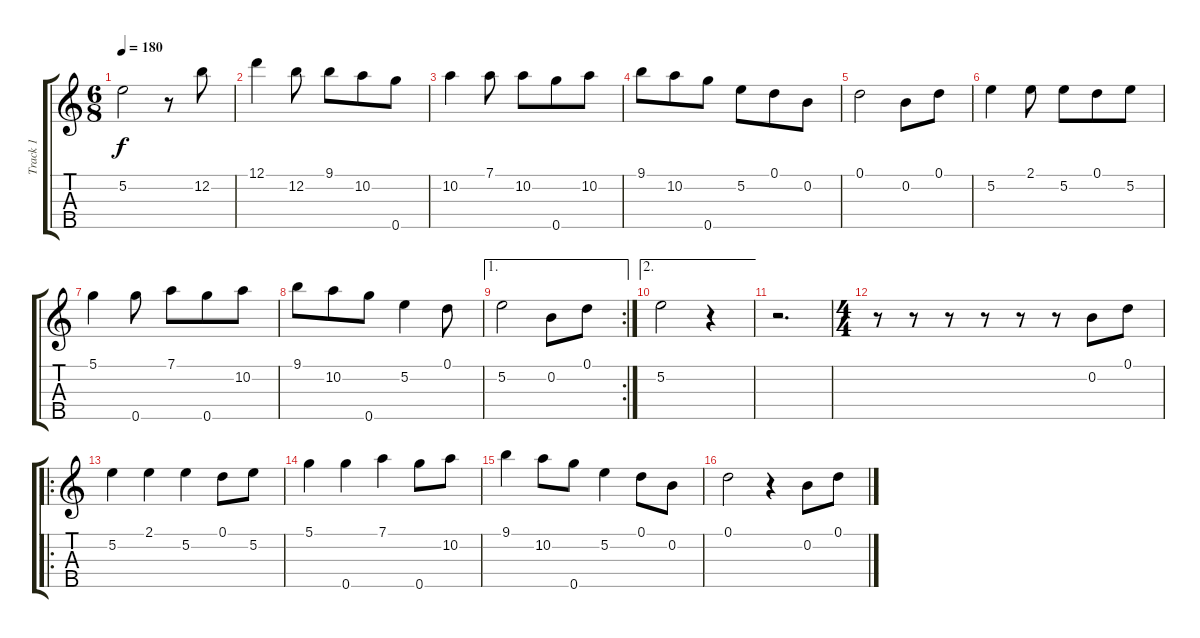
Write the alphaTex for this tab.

\track ("Track 1" "Track 1") {instrument banjo}
\staff {score tabs}
\tuning (D4 B3 G3 D3 G4) {hide}
\displaytranspose 12
\ts (6 8)
\tempo 180
\clef g2
\ks c
5.2.2{dy f} r.8 12.2.8 |
12.1.4 12.2.8 9.1.8 10.2.8 0.5.8 |
10.2.4 7.1.8 10.2.8 0.5.8 10.2.8 |
9.1.8 10.2.8 0.5.8 5.2.8 0.1.8 0.2.8 |
0.1.2 0.2.8 0.1.8 |
5.2.4 2.1.8 5.2.8 0.1.8 5.2.8 |
5.1.4 0.5.8 7.1.8 0.5.8 10.2.8 |
9.1.8 10.2.8 0.5.8 5.2.4 0.1.8 |
\ae 1
\rc 2
5.2.2 0.2.8 0.1.8 |
\ae 2
5.2.2 r.4 |
r.2{d} |
\ts (4 4)
r.8 r.8 r.8 r.8 r.8 r.8 0.2.8 0.1.8 |
\ro
5.2.4 2.1.4 5.2.4 0.1.8 5.2.8 |
5.1.4 0.5.4 7.1.4 0.5.8 10.2.8 |
9.1.4 10.2.8 0.5.8 5.2.4 0.1.8 0.2.8 |
0.1.2 r.4 0.2.8 0.1.8
